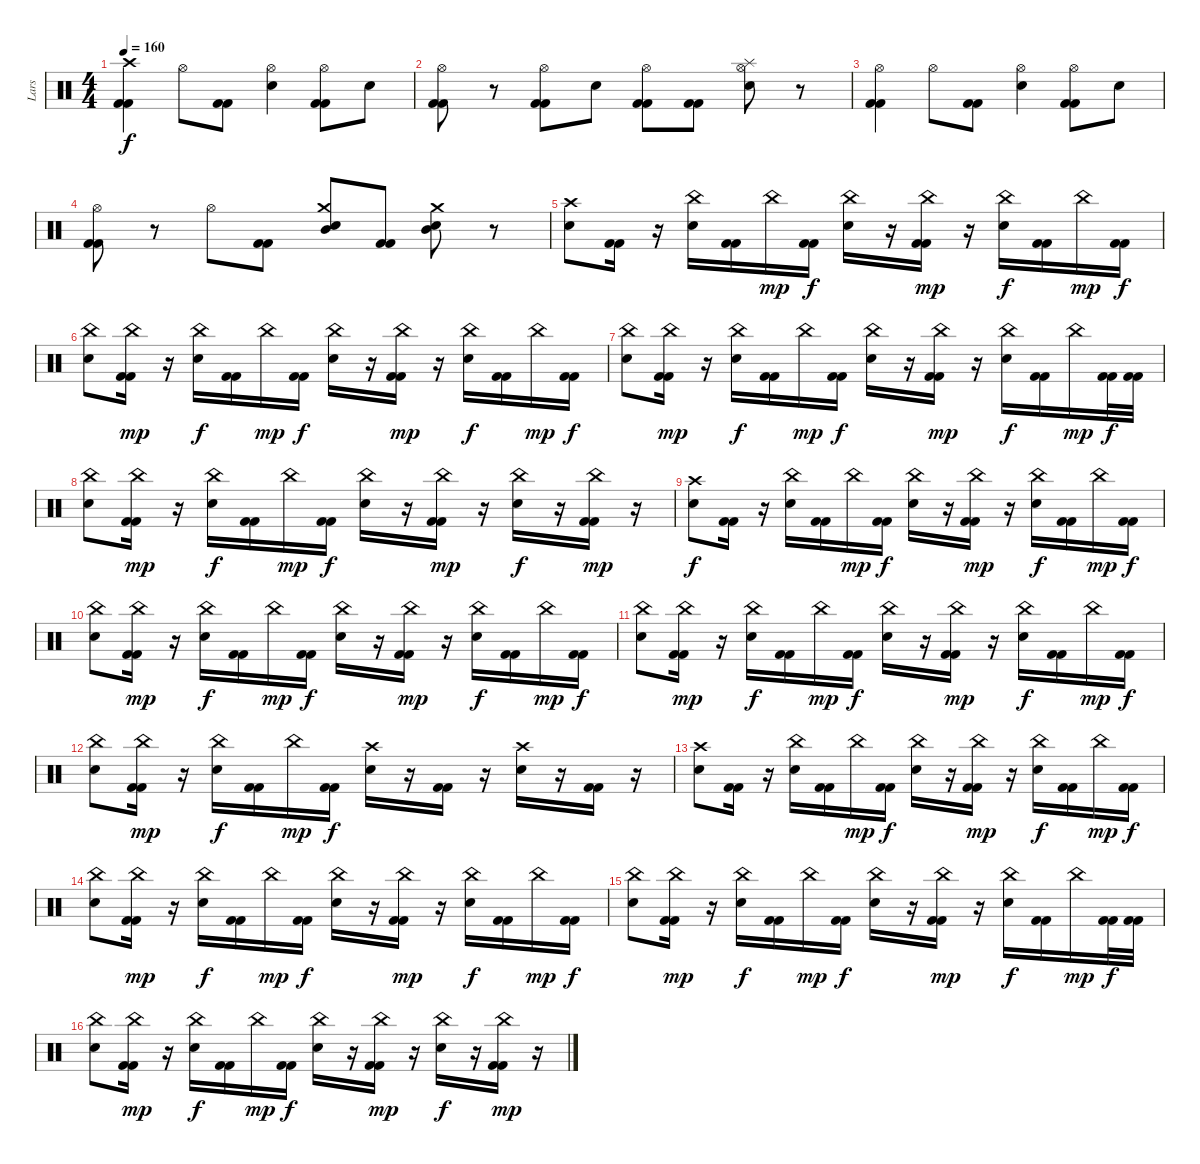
\track ("Lars" "Lars") {instrument percussion}
\staff {score}
\articulation defaults
\ts (4 4)
\tempo 160
\clef neutral
\ks c
("Crash high (hit)" "Kick (hit) 2" "Kick (hit) 2").4{dy f} "Hi-Hat (open)".8 ("Kick (hit) 2" "Kick (hit) 2").8 ("Hi-Hat (open)" "Electric Snare (hit)").4 ("Hi-Hat (open)" "Kick (hit) 2" "Kick (hit) 2").8 "Electric Snare (hit)".8 |
("Hi-Hat (open)" "Kick (hit) 2" "Kick (hit) 2").8 r.8 ("Hi-Hat (open)" "Kick (hit) 2" "Kick (hit) 2").8 "Electric Snare (hit)".8 ("Hi-Hat (open)" "Kick (hit) 2" "Kick (hit) 2").8 ("Kick (hit) 2" "Kick (hit) 2").8 ("Splash (hit)" "Hi-Hat (open)" "Electric Snare (hit)").8 r.8 |
("Hi-Hat (open)" "Kick (hit) 2" "Kick (hit) 2").4 "Hi-Hat (open)".8 ("Kick (hit) 2" "Kick (hit) 2").8 ("Hi-Hat (open)" "Electric Snare (hit)").4 ("Hi-Hat (open)" "Kick (hit) 2" "Kick (hit) 2").8 "Electric Snare (hit)".8 |
("Hi-Hat (open)" "Kick (hit) 2" "Kick (hit) 2").8 r.8 "Hi-Hat (open)".8 ("Kick (hit) 2" "Kick (hit) 2").8 ("Crash medium (hit)" "Mid Tom (hit)" "Electric Snare (hit)").8 ("Kick (hit) 2" "Kick (hit) 2").8 ("Crash medium (hit)" "Mid Tom (hit)" "Electric Snare (hit)").8 r.8 |
("Crash high (hit)" "Electric Snare (hit)").8 ("Kick (hit) 2" "Kick (hit) 2").16 r.16 ("China (hit)" "Electric Snare (hit)").16 ("Kick (hit) 2" "Kick (hit) 2").16 "China (hit)".16{dy mp} ("Kick (hit) 2" "Kick (hit) 2").16{dy f} ("China (hit)" "Electric Snare (hit)").16 r.16 ("China (hit)" "Kick (hit) 2" "Kick (hit) 2").16{dy mp} r.16 ("China (hit)" "Electric Snare (hit)").16{dy f} ("Kick (hit) 2" "Kick (hit) 2").16 "China (hit)".16{dy mp} ("Kick (hit) 2" "Kick (hit) 2").16{dy f} |
("China (hit)" "Electric Snare (hit)").8 ("China (hit)" "Kick (hit) 2" "Kick (hit) 2").16{dy mp} r.16 ("China (hit)" "Electric Snare (hit)").16{dy f} ("Kick (hit) 2" "Kick (hit) 2").16 "China (hit)".16{dy mp} ("Kick (hit) 2" "Kick (hit) 2").16{dy f} ("China (hit)" "Electric Snare (hit)").16 r.16 ("China (hit)" "Kick (hit) 2" "Kick (hit) 2").16{dy mp} r.16 ("China (hit)" "Electric Snare (hit)").16{dy f} ("Kick (hit) 2" "Kick (hit) 2").16 "China (hit)".16{dy mp} ("Kick (hit) 2" "Kick (hit) 2").16{dy f} |
("China (hit)" "Electric Snare (hit)").8 ("China (hit)" "Kick (hit) 2" "Kick (hit) 2").16{dy mp} r.16 ("China (hit)" "Electric Snare (hit)").16{dy f} ("Kick (hit) 2" "Kick (hit) 2").16 "China (hit)".16{dy mp} ("Kick (hit) 2" "Kick (hit) 2").16{dy f} ("China (hit)" "Electric Snare (hit)").16 r.16 ("China (hit)" "Kick (hit) 2" "Kick (hit) 2").16{dy mp} r.16 ("China (hit)" "Electric Snare (hit)").16{dy f} ("Kick (hit) 2" "Kick (hit) 2").16 "China (hit)".16{dy mp} ("Kick (hit) 2" "Kick (hit) 2").32{dy f} ("Kick (hit) 2" "Kick (hit) 2").32 |
("China (hit)" "Electric Snare (hit)").8 ("China (hit)" "Kick (hit) 2" "Kick (hit) 2").16{dy mp} r.16 ("China (hit)" "Electric Snare (hit)").16{dy f} ("Kick (hit) 2" "Kick (hit) 2").16 "China (hit)".16{dy mp} ("Kick (hit) 2" "Kick (hit) 2").16{dy f} ("China (hit)" "Electric Snare (hit)").16 r.16 ("China (hit)" "Kick (hit) 2" "Kick (hit) 2").16{dy mp} r.16 ("China (hit)" "Electric Snare (hit)").16{dy f} r.16 ("China (hit)" "Kick (hit) 2" "Kick (hit) 2").16{dy mp} r.16 |
("Crash high (hit)" "Electric Snare (hit)").8{dy f} ("Kick (hit) 2" "Kick (hit) 2").16 r.16 ("China (hit)" "Electric Snare (hit)").16 ("Kick (hit) 2" "Kick (hit) 2").16 "China (hit)".16{dy mp} ("Kick (hit) 2" "Kick (hit) 2").16{dy f} ("China (hit)" "Electric Snare (hit)").16 r.16 ("China (hit)" "Kick (hit) 2" "Kick (hit) 2").16{dy mp} r.16 ("China (hit)" "Electric Snare (hit)").16{dy f} ("Kick (hit) 2" "Kick (hit) 2").16 "China (hit)".16{dy mp} ("Kick (hit) 2" "Kick (hit) 2").16{dy f} |
("China (hit)" "Electric Snare (hit)").8 ("China (hit)" "Kick (hit) 2" "Kick (hit) 2").16{dy mp} r.16 ("China (hit)" "Electric Snare (hit)").16{dy f} ("Kick (hit) 2" "Kick (hit) 2").16 "China (hit)".16{dy mp} ("Kick (hit) 2" "Kick (hit) 2").16{dy f} ("China (hit)" "Electric Snare (hit)").16 r.16 ("China (hit)" "Kick (hit) 2" "Kick (hit) 2").16{dy mp} r.16 ("China (hit)" "Electric Snare (hit)").16{dy f} ("Kick (hit) 2" "Kick (hit) 2").16 "China (hit)".16{dy mp} ("Kick (hit) 2" "Kick (hit) 2").16{dy f} |
("China (hit)" "Electric Snare (hit)").8 ("China (hit)" "Kick (hit) 2" "Kick (hit) 2").16{dy mp} r.16 ("China (hit)" "Electric Snare (hit)").16{dy f} ("Kick (hit) 2" "Kick (hit) 2").16 "China (hit)".16{dy mp} ("Kick (hit) 2" "Kick (hit) 2").16{dy f} ("China (hit)" "Electric Snare (hit)").16 r.16 ("China (hit)" "Kick (hit) 2" "Kick (hit) 2").16{dy mp} r.16 ("China (hit)" "Electric Snare (hit)").16{dy f} ("Kick (hit) 2" "Kick (hit) 2").16 "China (hit)".16{dy mp} ("Kick (hit) 2" "Kick (hit) 2").16{dy f} |
("China (hit)" "Electric Snare (hit)").8 ("China (hit)" "Kick (hit) 2" "Kick (hit) 2").16{dy mp} r.16 ("China (hit)" "Electric Snare (hit)").16{dy f} ("Kick (hit) 2" "Kick (hit) 2").16 "China (hit)".16{dy mp} ("Kick (hit) 2" "Kick (hit) 2").16{dy f} ("Crash high (hit)" "Electric Snare (hit)").16 r.16 ("Kick (hit) 2" "Kick (hit) 2").16 r.16 ("Crash high (hit)" "Electric Snare (hit)").16 r.16 ("Kick (hit) 2" "Kick (hit) 2").16 r.16 |
("Crash high (hit)" "Electric Snare (hit)").8 ("Kick (hit) 2" "Kick (hit) 2").16 r.16 ("China (hit)" "Electric Snare (hit)").16 ("Kick (hit) 2" "Kick (hit) 2").16 "China (hit)".16{dy mp} ("Kick (hit) 2" "Kick (hit) 2").16{dy f} ("China (hit)" "Electric Snare (hit)").16 r.16 ("China (hit)" "Kick (hit) 2" "Kick (hit) 2").16{dy mp} r.16 ("China (hit)" "Electric Snare (hit)").16{dy f} ("Kick (hit) 2" "Kick (hit) 2").16 "China (hit)".16{dy mp} ("Kick (hit) 2" "Kick (hit) 2").16{dy f} |
("China (hit)" "Electric Snare (hit)").8 ("China (hit)" "Kick (hit) 2" "Kick (hit) 2").16{dy mp} r.16 ("China (hit)" "Electric Snare (hit)").16{dy f} ("Kick (hit) 2" "Kick (hit) 2").16 "China (hit)".16{dy mp} ("Kick (hit) 2" "Kick (hit) 2").16{dy f} ("China (hit)" "Electric Snare (hit)").16 r.16 ("China (hit)" "Kick (hit) 2" "Kick (hit) 2").16{dy mp} r.16 ("China (hit)" "Electric Snare (hit)").16{dy f} ("Kick (hit) 2" "Kick (hit) 2").16 "China (hit)".16{dy mp} ("Kick (hit) 2" "Kick (hit) 2").16{dy f} |
("China (hit)" "Electric Snare (hit)").8 ("China (hit)" "Kick (hit) 2" "Kick (hit) 2").16{dy mp} r.16 ("China (hit)" "Electric Snare (hit)").16{dy f} ("Kick (hit) 2" "Kick (hit) 2").16 "China (hit)".16{dy mp} ("Kick (hit) 2" "Kick (hit) 2").16{dy f} ("China (hit)" "Electric Snare (hit)").16 r.16 ("China (hit)" "Kick (hit) 2" "Kick (hit) 2").16{dy mp} r.16 ("China (hit)" "Electric Snare (hit)").16{dy f} ("Kick (hit) 2" "Kick (hit) 2").16 "China (hit)".16{dy mp} ("Kick (hit) 2" "Kick (hit) 2").32{dy f} ("Kick (hit) 2" "Kick (hit) 2").32 |
("China (hit)" "Electric Snare (hit)").8 ("China (hit)" "Kick (hit) 2" "Kick (hit) 2").16{dy mp} r.16 ("China (hit)" "Electric Snare (hit)").16{dy f} ("Kick (hit) 2" "Kick (hit) 2").16 "China (hit)".16{dy mp} ("Kick (hit) 2" "Kick (hit) 2").16{dy f} ("China (hit)" "Electric Snare (hit)").16 r.16 ("China (hit)" "Kick (hit) 2" "Kick (hit) 2").16{dy mp} r.16 ("China (hit)" "Electric Snare (hit)").16{dy f} r.16 ("China (hit)" "Kick (hit) 2" "Kick (hit) 2").16{dy mp} r.16
